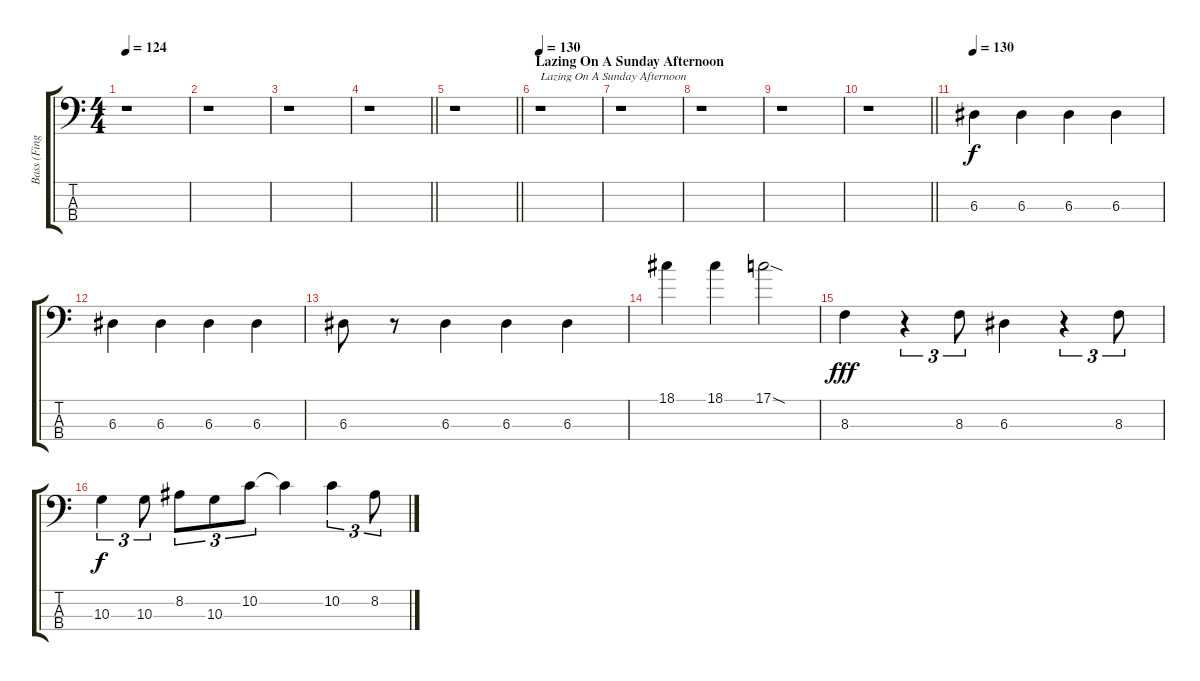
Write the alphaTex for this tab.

\track ("Bass (Finger)" "Bass (Fing") {instrument electricbassfinger}
\staff {score tabs}
\tuning (G2 D2 A1 E1) {hide}
\ts (4 4)
\tempo 124
\clef f4
\ks c
r.1{dy f} |
r.1 |
r.1 |
\barLineRight lightlight
r.1 |
\barLineRight lightlight
r.1 |
\section ("" "Lazing On A Sunday Afternoon")
\tempo 130
r.1{txt "Lazing On A Sunday Afternoon"} |
r.1 |
r.1 |
r.1 |
\barLineRight lightlight
r.1 |
\tempo 130
6.3.4{volume 13 instrument electricbassfinger} 6.3.4 6.3.4 6.3.4 |
6.3.4 6.3.4 6.3.4 6.3.4 |
6.3.8 r.8 6.3.4 6.3.4 6.3.4 |
18.1.4 18.1.4 17.1{sod}.2 |
8.3.4{dy fff} r.4{tu (3 2)} 8.3.8{tu (3 2)} 6.3.4 r.4{tu (3 2)} 8.3.8{tu (3 2)} |
10.3.4{tu (3 2) dy f} 10.3.8{tu (3 2)} 8.2.8{tu (3 2)} 10.3.8{tu (3 2)} 10.2.8{tu (3 2)} 10.2{t}.4 10.2.4{tu (3 2)} 8.2.8{tu (3 2)}
